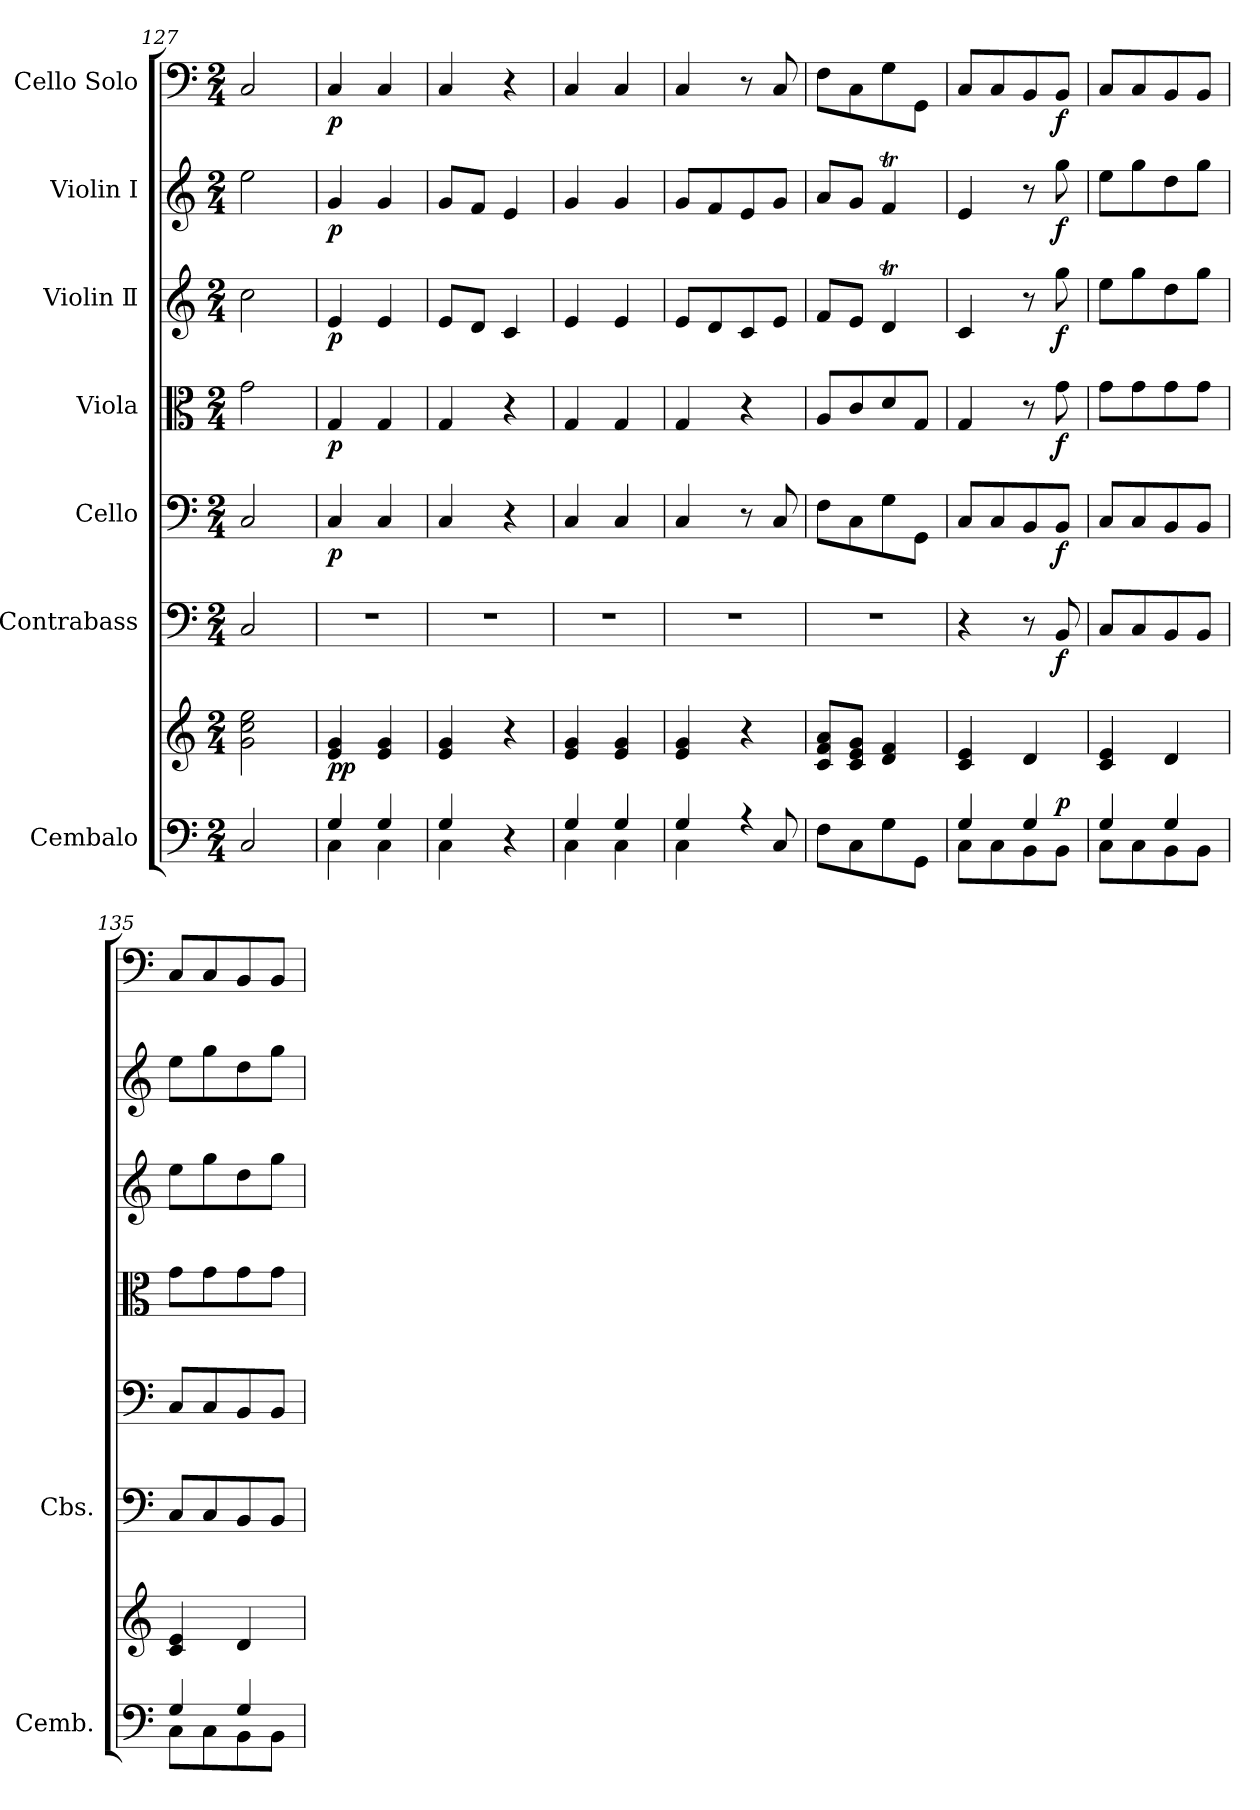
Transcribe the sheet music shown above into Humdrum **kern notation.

**kern	**kern	**dynam	**kern	**dynam	**kern	**dynam	**kern	**dynam	**kern	**dynam	**kern	**dynam	**kern	**dynam
*part7	*part7	*part7	*part6	*part6	*part5	*part5	*part4	*part4	*part3	*part3	*part2	*part2	*part1	*part1
*staff8	*staff7	*staff7/8	*staff6	*staff6	*staff5	*staff5	*staff4	*staff4	*staff3	*staff3	*staff2	*staff2	*staff1	*staff1
*I"Cembalo	*	*	*I"Contrabass	*	*I"Cello	*	*I"Viola	*	*I"Violin Ⅱ	*	*I"Violin Ⅰ	*	*I"Cello Solo	*
*I'Cemb.	*	*	*I'Cbs.	*	*	*	*	*	*	*	*	*	*	*
*clefF4	*clefG2	*	*clefF4	*	*clefF4	*	*clefC3	*	*clefG2	*	*clefG2	*	*clefF4	*
*	*	*	*ITrd7c12	*	*	*	*	*	*	*	*	*	*	*
*k[]	*k[]	*	*k[]	*	*k[]	*	*k[]	*	*k[]	*	*k[]	*	*k[]	*
*M2/4	*M2/4	*	*M2/4	*	*M2/4	*	*M2/4	*	*M2/4	*	*M2/4	*	*M2/4	*
=127	=127	=127	=127	=127	=127	=127	=127	=127	=127	=127	=127	=127	=127	=127
2C/	2g\ 2cc\ 2ee\	.	2CC/	.	2C/	.	2g\	.	2cc\	.	2ee\	.	2C/	.
=128	=128	=128	=128	=128	=128	=128	=128	=128	=128	=128	=128	=128	=128	=128
*^	*	*	*	*	*	*	*	*	*	*	*	*	*	*
!	!	!	!LO:DY:b	!	!	!	!LO:DY:b	!	!LO:DY:b	!	!LO:DY:b	!	!LO:DY:b	!	!LO:DY:b
4G/	4C\	4e/ 4g/	pp	2r	.	4C/	p	4G/	p	4e/	p	4g/	p	4C/	p
4G/	4C\	4e/ 4g/	.	.	.	4C/	.	4G/	.	4e/	.	4g/	.	4C/	.
!!LO:PB:g=z
=129	=129	=129	=129	=129	=129	=129	=129	=129	=129	=129	=129	=129	=129	=129	=129
4G/	4C\	4e/ 4g/	.	2r	.	4C/	.	4G/	.	8e/L	.	8g/L	.	4C/	.
.	.	.	.	.	.	.	.	.	.	8d/J	.	8f/J	.	.	.
4r	4ryy	4r	.	.	.	4r	.	4r	.	4c/	.	4e/	.	4r	.
=130	=130	=130	=130	=130	=130	=130	=130	=130	=130	=130	=130	=130	=130	=130	=130
4G/	4C\	4e/ 4g/	.	2r	.	4C/	.	4G/	.	4e/	.	4g/	.	4C/	.
4G/	4C\	4e/ 4g/	.	.	.	4C/	.	4G/	.	4e/	.	4g/	.	4C/	.
=131	=131	=131	=131	=131	=131	=131	=131	=131	=131	=131	=131	=131	=131	=131	=131
4G/	4C\	4e/ 4g/	.	2r	.	4C/	.	4G/	.	8e/L	.	8g/L	.	4C/	.
.	.	.	.	.	.	.	.	.	.	8d/	.	8f/	.	.	.
4r	8ryy	4r	.	.	.	8r	.	4r	.	8c/	.	8e/	.	8r	.
.	8C/	.	.	.	.	8C/	.	.	.	8e/J	.	8g/J	.	8C/	.
*v	*v	*	*	*	*	*	*	*	*	*	*	*	*	*	*
=132	=132	=132	=132	=132	=132	=132	=132	=132	=132	=132	=132	=132	=132	=132
8F\L	8c/ 8f/ 8a/L	.	2r	.	8F\L	.	8A/L	.	8f/L	.	8a/L	.	8F\L	.
8C\	8c/ 8e/ 8g/J	.	.	.	8C\	.	8c/	.	8e/J	.	8g/J	.	8C\	.
8G\	4d/ 4f/	.	.	.	8G\	.	8d/	.	4dT/	.	4fT/	.	8G\	.
8GG\J	.	.	.	.	8GG\J	.	8G/J	.	.	.	.	.	8GG\J	.
=133	=133	=133	=133	=133	=133	=133	=133	=133	=133	=133	=133	=133	=133	=133
*^	*	*	*	*	*	*	*	*	*	*	*	*	*	*
4G/	8C\L	4c/ 4e/	.	4r	.	8C/L	.	4G/	.	4c/	.	4e/	.	8C/L	.
.	8C\	.	.	.	.	8C/	.	.	.	.	.	.	.	8C/	.
4G/	8BB\	4d/	.	8r	.	8BB/	.	8r	.	8r	.	8r	.	8BB/	.
!	!	!	!LO:DY:a=2	!	!LO:DY:b	!	!LO:DY:b	!	!LO:DY:b	!	!LO:DY:b	!	!LO:DY:b	!	!LO:DY:b
.	8BB\J	.	p	8BBB/	f	8BB/J	f	8g\	f	8gg\	f	8gg\	f	8BB/J	f
=134	=134	=134	=134	=134	=134	=134	=134	=134	=134	=134	=134	=134	=134	=134	=134
4G/	8C\L	4c/ 4e/	.	8CC/L	.	8C/L	.	8g\L	.	8ee\L	.	8ee\L	.	8C/L	.
.	8C\	.	.	8CC/	.	8C/	.	8g\	.	8gg\	.	8gg\	.	8C/	.
4G/	8BB\	4d/	.	8BBB/	.	8BB/	.	8g\	.	8dd\	.	8dd\	.	8BB/	.
.	8BB\J	.	.	8BBB/J	.	8BB/J	.	8g\J	.	8gg\J	.	8gg\J	.	8BB/J	.
=135	=135	=135	=135	=135	=135	=135	=135	=135	=135	=135	=135	=135	=135	=135	=135
4G/	8C\L	4c/ 4e/	.	8CC/L	.	8C/L	.	8g\L	.	8ee\L	.	8ee\L	.	8C/L	.
.	8C\	.	.	8CC/	.	8C/	.	8g\	.	8gg\	.	8gg\	.	8C/	.
4G/	8BB\	4d/	.	8BBB/	.	8BB/	.	8g\	.	8dd\	.	8dd\	.	8BB/	.
.	8BB\J	.	.	8BBB/J	.	8BB/J	.	8g\J	.	8gg\J	.	8gg\J	.	8BB/J	.
*v	*v	*	*	*	*	*	*	*	*	*	*	*	*	*	*
=	=	=	=	=	=	=	=	=	=	=	=	=	=	=
*-	*-	*-	*-	*-	*-	*-	*-	*-	*-	*-	*-	*-	*-	*-
